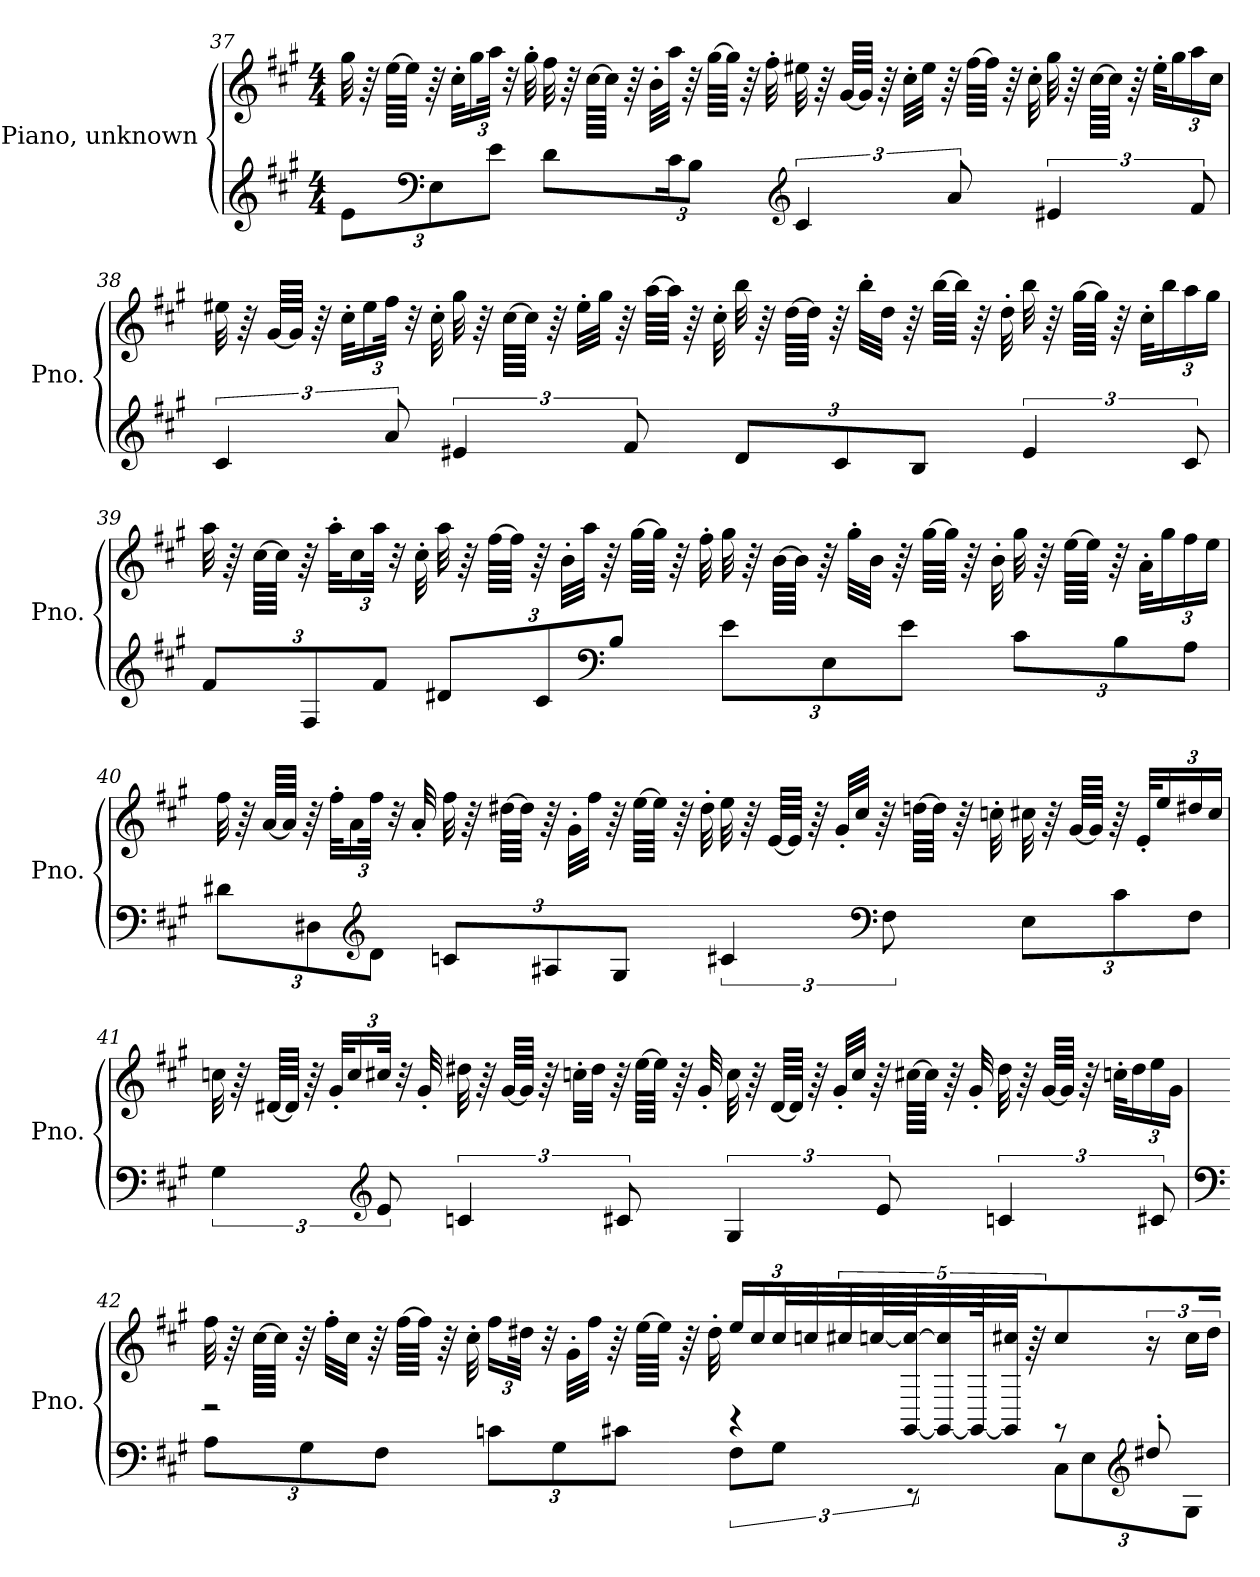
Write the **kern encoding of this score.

**kern	**kern
*part1	*part1
*staff2	*staff1
*I"Piano, unknown	*
*I'Pno.	*
!!LO:PB:g=z
*clefG2	*clefG2
*k[f#c#g#]	*k[f#c#g#]
*M4/4	*M4/4
*Xbrackettup	*
=37	=37
12e\L	32gg#\
.	64r
.	[64ee\LLLL
.	64ee\JJJJ]
.	64r
*clefF4	*
12E\	.
.	32cc#'\KLL
*	*Xbrackettup
.	24gg#\
12e\J	48aa\JJk
.	32r
.	32gg#'\
8d\L	32ff#\
.	64r
.	[64cc#\LLLL
.	64cc#\JJJJ]
.	64r
.	32b'\LLL
24c#\K	32aa\JJJ
.	64r
12B\J	.
.	[64gg#\LLLL
.	64gg#\JJJJ]
.	64r
.	32ff#'\
*clefG2	*
*brackettup	*
6c#/	32ee#X\
.	64r
.	[64g#/LLLL
.	64g#/JJJJ]
.	64r
.	32cc#'\LLL
.	32ee#\JJJ
.	64r
12a/	.
.	[64ff#\LLLL
.	64ff#\JJJJ]
.	64r
.	32cc#'\
6e#X/	32gg#\
.	64r
.	[64cc#\LLLL
.	64cc#\JJJJ]
.	64r
.	32ee#'\KLL
.	24gg#\
12f#/	24aa\
.	24cc#\JJ
!!LO:LB:g=z
=38	=38
6c#/	32ee#X\
.	64r
.	[64g#/LLLL
.	64g#/JJJJ]
.	64r
.	32cc#'\KLL
.	24ee#\
12a/	48ff#\JJk
.	32r
.	32cc#'\
6e#X/	32gg#\
.	64r
.	[64cc#\LLLL
.	64cc#\JJJJ]
.	64r
.	32ee#'\LLL
.	32gg#\JJJ
.	64r
12f#/	.
.	[64aa\LLLL
.	64aa\JJJJ]
.	64r
.	32cc#'\
*Xbrackettup	*
12d/L	32bb\
.	64r
.	[64dd\LLLL
.	64dd\JJJJ]
.	64r
12c#/	.
.	32bb'\LLL
.	32dd\JJJ
.	64r
12B/J	.
.	[64bb\LLLL
.	64bb\JJJJ]
.	64r
.	32dd'\
*brackettup	*
6e#/	32bb\
.	64r
.	[64gg#\LLLL
.	64gg#\JJJJ]
.	64r
.	32cc#'\KLL
.	24bb\
12c#/	24aa\
.	24gg#\JJ
!!LO:LB:g=z
=39	=39
*Xbrackettup	*
12f#/L	32aa\
.	64r
.	[64cc#\LLLL
.	64cc#\JJJJ]
.	64r
12F#/	.
.	32aa'\KLL
.	24cc#\
12f#/J	48aa\JJk
.	32r
.	32cc#'\
12d#X/L	32aa\
.	64r
.	[64ff#\LLLL
.	64ff#\JJJJ]
.	64r
12c#/	.
.	32b'\LLL
.	32aa\JJJ
.	64r
*clefF4	*
12B/J	.
.	[64gg#\LLLL
.	64gg#\JJJJ]
.	64r
.	32ff#'\
12e\L	32gg#\
.	64r
.	[64b\LLLL
.	64b\JJJJ]
.	64r
12E\	.
.	32gg#'\LLL
.	32b\JJJ
.	64r
12e\J	.
.	[64gg#\LLLL
.	64gg#\JJJJ]
.	64r
.	32b'\
12c#\L	32gg#\
.	64r
.	[64ee\LLLL
.	64ee\JJJJ]
.	64r
12B\	.
.	32a'\KLL
.	24gg#\
12A\J	24ff#\
.	24ee\JJ
!!LO:LB:g=z
=40	=40
12d#X\L	32ff#\
.	64r
.	[64a/LLLL
.	64a/JJJJ]
.	64r
12D#X\	.
.	32ff#'\KLL
.	24a\
*clefG2	*
12d#\J	48ff#\JJk
.	32r
.	32a'/
12cn/L	32ff#\
.	64r
.	[64dd#X\LLLL
.	64dd#\JJJJ]
.	64r
12A#X/	.
.	32g#'\LLL
.	32ff#\JJJ
.	64r
12G#/J	.
.	[64ee\LLLL
.	64ee\JJJJ]
.	64r
.	32dd#'\
*brackettup	*
6c#X/	32ee\
.	64r
.	[64e/LLLL
.	64e/JJJJ]
.	64r
.	32g#'/LLL
.	32cc#/JJJ
.	64r
*clefF4	*
12F#\	.
.	[64ddn\LLLL
.	64dd\JJJJ]
.	64r
.	32ccn'\
*Xbrackettup	*
12E\L	32cc#X\
.	64r
.	[64g#/LLLL
.	64g#/JJJJ]
.	64r
12c#\	.
.	32e'/KLL
.	24ee/
12F#\J	24dd#X/
.	24cc#/JJ
!!LO:LB:g=z
=41	=41
*brackettup	*
6G#\	32ccn\
.	64r
.	[64d#X/LLLL
.	64d#/JJJJ]
.	64r
.	32g#'/KLL
.	24cc/
*clefG2	*
12e/	48cc#X/JJk
.	32r
.	32g#'/
6cn/	32dd#X\
.	64r
.	[64g#/LLLL
.	64g#/JJJJ]
.	64r
.	32ccn'\LLL
.	32dd#\JJJ
.	64r
12c#X/	.
.	[64ee\LLLL
.	64ee\JJJJ]
.	64r
.	32g#'/
6G#/	32cc\
.	64r
.	[64d#/LLLL
.	64d#/JJJJ]
.	64r
.	32g#'/LLL
.	32cc/JJJ
.	64r
12e/	.
.	[64cc#X\LLLL
.	64cc#\JJJJ]
.	64r
.	32g#'/
6cn/	32dd#\
.	64r
.	[64g#/LLLL
.	64g#/JJJJ]
.	64r
.	32ccn'\KLL
.	24dd#\
12c#X/	24ee\
.	24g#\JJ
!!LO:LB:g=z
=42	=42
*clefF4	*
*^	*
*	*Xbrackettup	*
2r	12A\L	32ff#\
.	.	64r
.	.	[64cc#\LLLL
.	.	64cc#\JJJJ]
.	.	64r
.	12G#\	.
.	.	32ff#'\LLL
.	.	32cc#\JJJ
.	.	64r
.	12F#\J	.
.	.	[64ff#\LLLL
.	.	64ff#\JJJJ]
.	.	64r
.	.	32cc#'\
.	12cn\L	24ff#\LL
.	.	48dd#X\JJk
.	.	32r
.	12G#\	.
.	.	32g#'\LLL
.	.	32ff#\JJJ
.	.	64r
.	12c#X\J	.
.	.	[64ee\LLLL
.	.	64ee\JJJJ]
.	.	64r
.	.	32dd#'\
*	*brackettup	*
4r	12F#\L	24ee/LL
.	.	24cc#/
.	12G#\J	48cc#/L
.	.	48ccn/
*	*	*brackettup
.	.	40cc#X/
.	.	[80ccn/L
.	.	[80GG#/ 80cc/_J
.	12r	.
.	.	40GG#/_ 40cc/]
.	.	80GG#/K_
.	.	40GG#/] 40cc#X/JJJ
.	.	80r
*	*Xbrackettup	*
8r	12C#\L	8cc#\
.	12E\	.
*clefG2	*	*
8dd#X'/	.	24r
.	12G#\J	24cc#\LL
.	.	24dd#\JJ
*v	*v	*
=	=
*-	*-
